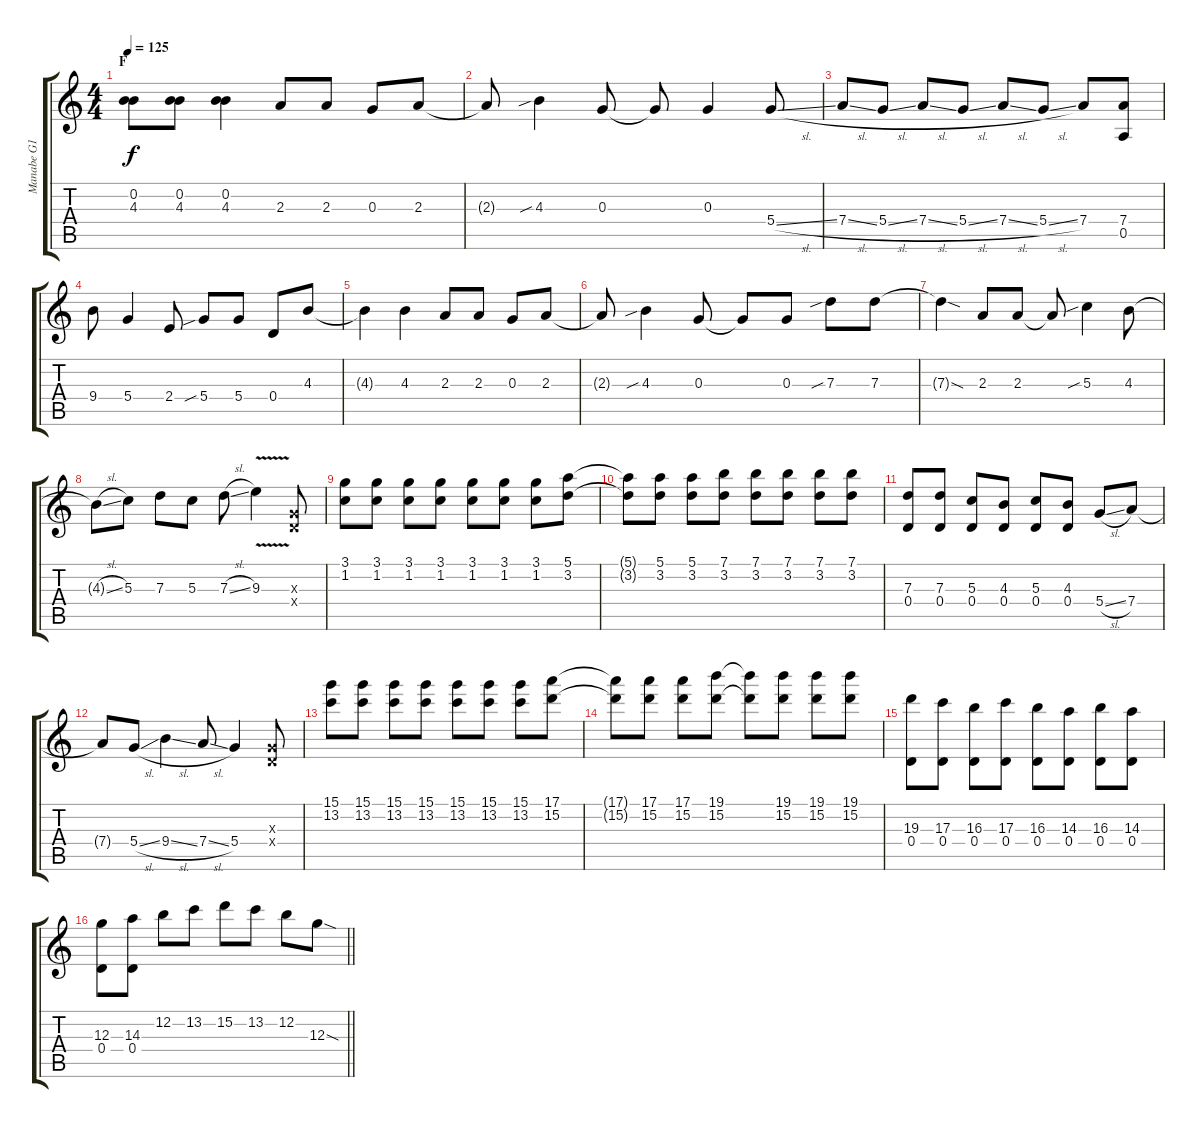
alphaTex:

\track ("Manabe G1" "Manabe G1") {instrument overdrivenguitar}
\staff {score tabs}
\tuning (E4 B3 G3 D3 A2 E2) {hide}
\ts (4 4)
\section ("" "F")
\tempo 125
\clef g2
\ks c
(0.2{t} 4.3{t}).8{dy f} (0.2 4.3).8 (0.2 4.3).4 2.3.8 2.3.8 0.3.8 2.3.8 |
2.3{t}.8 4.3{sib}.4 0.3.8 0.3{t}.8 0.3.4 5.4{sl}.8 |
7.4{sl}.8 5.4{sl}.8 7.4{sl}.8 5.4{sl}.8 7.4{sl}.8 5.4{sl}.8 7.4.8 (7.4 0.5).8 |
9.4.8 5.4.4 2.4.8 5.4{sib}.8 5.4.8 0.4.8 4.3.8 |
4.3{t}.4 4.3.4 2.3.8 2.3.8 0.3.8 2.3.8 |
2.3{t}.8 4.3{sib}.4 0.3.8 0.3{t}.8 0.3.8 7.3{sib}.8 7.3.8 |
7.3{sod t}.4 2.3.8 2.3.8 2.3{t}.8 5.3{sib}.4 4.3.8 |
4.3{sl t}.8 5.3.8 7.3.8 5.3.8 7.3{sl}.8 9.3{v}.4 (0.3{x} 0.4{x}).8 |
(3.1 1.2).8 (3.1 1.2).8 (3.1 1.2).8 (3.1 1.2).8 (3.1 1.2).8 (3.1 1.2).8 (3.1 1.2).8 (5.1 3.2).8 |
(5.1{t} 3.2{t}).8 (5.1 3.2).8 (5.1 3.2).8 (7.1 3.2).8 (7.1 3.2).8 (7.1 3.2).8 (7.1 3.2).8 (7.1 3.2).8 |
(7.3 0.4).8 (7.3 0.4).8 (5.3 0.4).8 (4.3 0.4).8 (5.3 0.4).8 (4.3 0.4).8 5.4{sl}.8 7.4.8 |
7.4{t}.8 5.4{sl}.8 9.4{sl}.4 7.4{sl}.8 5.4.4 (0.3{x} 0.4{x}).8 |
(15.1 13.2).8 (15.1 13.2).8 (15.1 13.2).8 (15.1 13.2).8 (15.1 13.2).8 (15.1 13.2).8 (15.1 13.2).8 (17.1 15.2).8 |
(17.1{t} 15.2{t}).8 (17.1 15.2).8 (17.1 15.2).8 (19.1 15.2).8 (19.1{t} 15.2{t}).8 (19.1 15.2).8 (19.1 15.2).8 (19.1 15.2).8 |
(19.3 0.4).8 (17.3 0.4).8 (16.3 0.4).8 (17.3 0.4).8 (16.3 0.4).8 (14.3 0.4).8 (16.3 0.4).8 (14.3 0.4).8 |
\barLineRight lightlight
(12.3 0.4).8 (14.3 0.4).8 12.2.8 13.2.8 15.2.8 13.2.8 12.2.8 12.3{sod}.8
